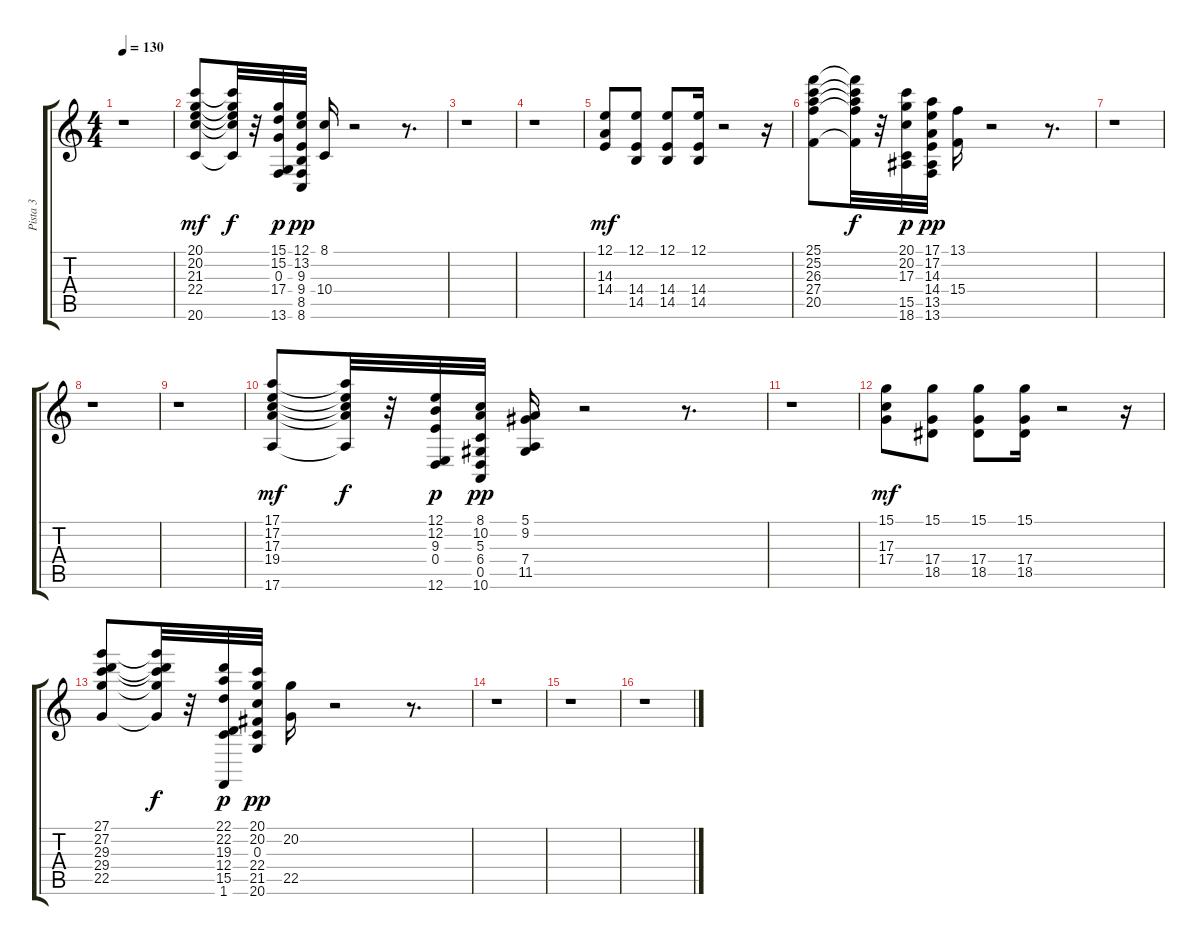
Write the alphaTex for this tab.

\track ("Pista 3" "Pista 3") {instrument brasssection}
\staff {score tabs}
\tuning (E4 B3 G3 D3 A2 E2) {hide}
\ts (4 4)
\tempo 130
\clef g2
\ks c
r.1{dy pp} |
(20.1 20.2 21.3 22.4 20.6).8{dy mf} (20.1{t} 20.2{t} 21.3{t} 22.4{t} 20.6{t}).32{dy f} r.32 (15.1 15.2 0.3 17.4 13.6).32{dy p} (12.1 13.2 9.3 9.4 8.5 8.6).32{dy pp} (8.1 10.4).16 r.2 r.8{d} |
r.1 |
r.1 |
(12.1 14.3 14.4).8{dy mf} (12.1 14.4 14.5).8 (12.1 14.4 14.5).8 (12.1 14.4 14.5).16 r.2 r.16 |
(25.1 25.2 26.3 27.4 20.5).8 (25.1{t} 25.2{t} 26.3{t} 27.4{t} 20.5{t}).32{dy f} r.32 (20.1 20.2 17.3 15.5 18.6).32{dy p} (17.1 17.2 14.3 14.4 13.5 13.6).32{dy pp} (13.1 15.4).16 r.2 r.8{d} |
r.1 |
r.1 |
r.1 |
(17.1 17.2 17.3 19.4 17.6).8{dy mf} (17.1{t} 17.2{t} 17.3{t} 19.4{t} 17.6{t}).32{dy f} r.32 (12.1 12.2 9.3 0.4 12.6).32{dy p} (8.1 10.2 5.3 6.4 0.5 10.6).32{dy pp} (5.1 9.2 7.4 11.5).16 r.2 r.8{d} |
r.1 |
(15.1 17.3 17.4).8{dy mf} (15.1 17.4 18.5).8 (15.1 17.4 18.5).8 (15.1 17.4 18.5).16 r.2 r.16 |
(27.1 27.2 29.3 29.4 22.5).8 (27.1{t} 27.2{t} 29.3{t} 29.4{t} 22.5{t}).32{dy f} r.32 (22.1 22.2 19.3 12.4 15.5 1.6).32{dy p} (20.1 20.2 0.3 22.4 21.5 20.6).32{dy pp} (20.2 22.5).16 r.2 r.8{d} |
r.1 |
r.1 |
r.1
